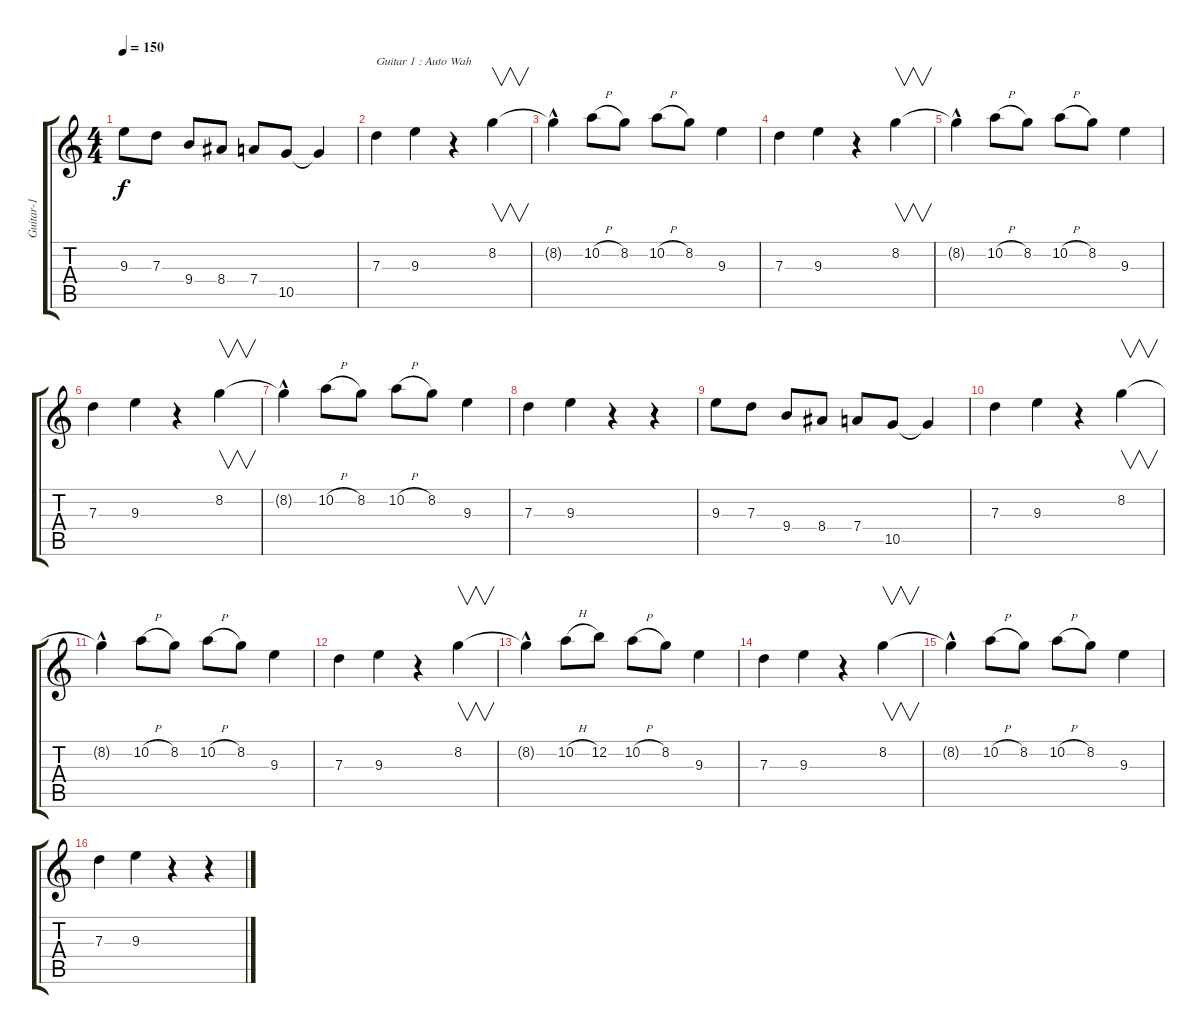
\track ("Guitar-1 " "Guitar-1 ") {instrument overdrivenguitar}
\staff {score tabs}
\tuning (E4 B3 G3 D3 A2 E2) {hide}
\ts (4 4)
\tempo 150
\clef g2
\ks c
9.3.8{dy f instrument overdrivenguitar} 7.3.8 9.4.8 8.4.8 7.4.8 10.5.8 10.5{t}.4 |
7.3.4{txt "Guitar 1 : Auto Wah"} 9.3.4 r.4 8.2.4{v} |
8.2{hac t}.4 10.2{h}.8 8.2.8 10.2{h}.8 8.2.8 9.3.4 |
7.3.4 9.3.4 r.4 8.2.4{v} |
8.2{hac t}.4 10.2{h}.8 8.2.8 10.2{h}.8 8.2.8 9.3.4 |
7.3.4 9.3.4 r.4 8.2.4{v} |
8.2{hac t}.4 10.2{h}.8 8.2.8 10.2{h}.8 8.2.8 9.3.4 |
7.3.4 9.3.4 r.4 r.4 |
9.3.8 7.3.8 9.4.8 8.4.8 7.4.8 10.5.8 10.5{t}.4 |
7.3.4 9.3.4 r.4 8.2.4{v} |
8.2{hac t}.4 10.2{h}.8 8.2.8 10.2{h}.8 8.2.8 9.3.4 |
7.3.4 9.3.4 r.4 8.2.4{v} |
8.2{hac t}.4 10.2{h}.8 12.2.8 10.2{h}.8 8.2.8 9.3.4 |
7.3.4 9.3.4 r.4 8.2.4{v} |
8.2{hac t}.4 10.2{h}.8 8.2.8 10.2{h}.8 8.2.8 9.3.4 |
7.3.4 9.3.4 r.4 r.4
